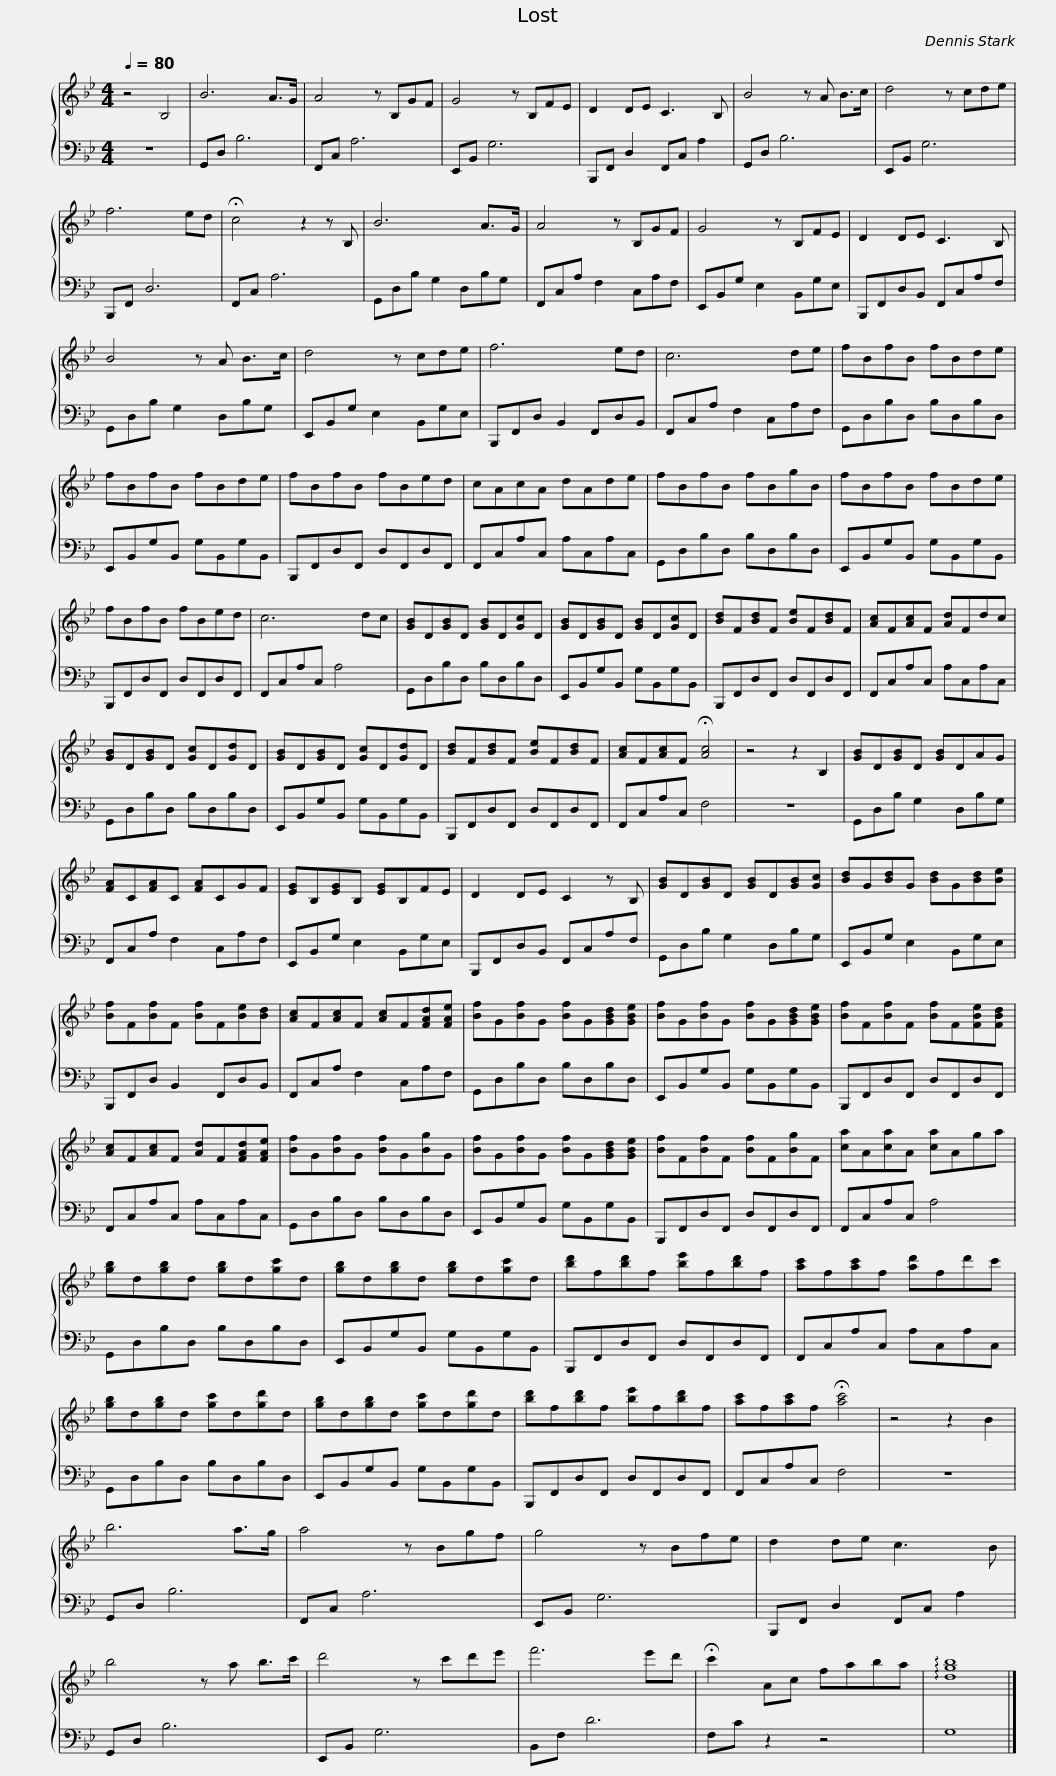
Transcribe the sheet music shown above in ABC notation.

X:1
%%score { 1 | 2 }
L:1/8
Q:1/4=80
M:4/4
I:linebreak $
K:Bb
V:1 treble
V:2 bass
V:1
 z4 B,4 | B6 A>G | A4 z B,GF | G4 z B,FE | D2 DE C3 B, | %5
 B4 z A B>c |$ d4 z cde | f6 ed | !fermata!c4 z2 z B, | B6 A>G | %10
 A4 z B,GF | G4 z B,FE |$ D2 DE C3 B, | B4 z A B>c | d4 z cde | %15
 f6 ed | c6 de |$ fBfB fBde | fBfB fBde | fBfB fBed | %20
 cAcA dAde | fBfB fBgB |$ fBfB fBde | fBfB fBed | c6 dc | %25
 [GB]D[GB]D [GB]D[Gc]D | [GB]D[GB]D [GB]D[Gc]D |$ [Bd]F[Bd]F [Be]F[Bd]F | [Ac]F[Ac]F [Ad]Fdc | [GB]D[GB]D [Gc]D[Gd]D | %30
 [GB]D[GB]D [Gc]D[Gd]D | [Bd]F[Bd]F [Be]F[Bd]F |$ [Ac]F[Ac]F !fermata![Ac]4 | z4 z2 B,2 | [GB]D[GB]D [GB]DAG | %35
 [FA]C[FA]C [FA]CGF | [EG]B,[EG]B, [EG]B,FE | D2 DE C2 z B, |$ [GB]D[GB]D [GB]D[GB][Gc] | [Bd]G[Bd]G [Bd]G[Bd][Be] | %40
 [Bf]F[Bf]F [Bf]F[Be][Bd] | [Ac]F[Ac]F [Ac]F[FAd][FAe] | [Bf]G[Bf]G [Bf]G[GBd][GBe] |$ [Bf]G[Bf]G [Bf]G[GBd][GBe] | [Bf]F[Bf]F [Bf]F[FBe][FBd] | %45
 [Ac]F[Ac]F [Ad]F[FAd][FAe] | [Bf]G[Bf]G [Bf]G[Bg]G | [Bf]G[Bf]G [Bf]G[GBd][GBe] |$ [Bf]F[Bf]F [Bf]F[Bg]F | [ca]A[ca]A [ca]Aga | %50
 [gb]d[gb]d [gb]d[gc']d | [gb]d[gb]d [gb]d[gc']d | [bd']f[bd']f [be']f[bd']f |$ [ac']f[ac']f [ad']fd'c' | [gb]d[gb]d [gc']d[gd']d | %55
 [gb]d[gb]d [gc']d[gd']d | [bd']f[bd']f [be']f[bd']f | [ac']f[ac']f !fermata![ac']4 | z4 z2 B2 |$ b6 a>g | %60
 a4 z Bgf | g4 z Bfe | d2 de c3 B | b4 z a b>c' |$ d'4 z c'd'e' | %65
 f'6 e'd' | !fermata!c'2 Ac faba | !arpeggio![dgb]8 |] %68
V:2
 z8 | G,,D, B,6 | F,,C, A,6 | E,,B,, G,6 | B,,,F,, D,2 F,,C, A,2 | %5
 G,,D, B,6 |$ E,,B,, G,6 | B,,,F,, D,6 | F,,C, A,6 | G,,D,B, G,2 D,B,G, | %10
 F,,C,A, F,2 C,A,F, | E,,B,,G, E,2 B,,G,E, |$ B,,,F,,D,B,, F,,C,A,F, | G,,D,B, G,2 D,B,G, | E,,B,,G, E,2 B,,G,E, | %15
 B,,,F,,D, B,,2 F,,D,B,, | F,,C,A, F,2 C,A,F, |$ G,,D,B,D, B,D,B,D, | E,,B,,G,B,, G,B,,G,B,, | B,,,F,,D,F,, D,F,,D,F,, | %20
 F,,C,A,C, A,C,A,C, | G,,D,B,D, B,D,B,D, |$ E,,B,,G,B,, G,B,,G,B,, | B,,,F,,D,F,, D,F,,D,F,, | F,,C,A,C, A,4 | %25
 G,,D,B,D, B,D,B,D, | E,,B,,G,B,, G,B,,G,B,, |$ B,,,F,,D,F,, D,F,,D,F,, | F,,C,A,C, A,C,A,C, | G,,D,B,D, B,D,B,D, | %30
 E,,B,,G,B,, G,B,,G,B,, | B,,,F,,D,F,, D,F,,D,F,, |$ F,,C,A,C, F,4 | z8 | G,,D,B, G,2 D,B,G, | %35
 F,,C,A, F,2 C,A,F, | E,,B,,G, E,2 B,,G,E, | B,,,F,,D,B,, F,,C,A,F, |$ G,,D,B, G,2 D,B,G, | E,,B,,G, E,2 B,,G,E, | %40
 B,,,F,,D, B,,2 F,,D,B,, | F,,C,A, F,2 C,A,F, | G,,D,B,D, B,D,B,D, |$ E,,B,,G,B,, G,B,,G,B,, | B,,,F,,D,F,, D,F,,D,F,, | %45
 F,,C,A,C, A,C,A,C, | G,,D,B,D, B,D,B,D, | E,,B,,G,B,, G,B,,G,B,, |$ B,,,F,,D,F,, D,F,,D,F,, | F,,C,A,C, A,4 | %50
 G,,D,B,D, B,D,B,D, | E,,B,,G,B,, G,B,,G,B,, | B,,,F,,D,F,, D,F,,D,F,, |$ F,,C,A,C, A,C,A,C, | G,,D,B,D, B,D,B,D, | %55
 E,,B,,G,B,, G,B,,G,B,, | B,,,F,,D,F,, D,F,,D,F,, | F,,C,A,C, F,4 | z8 |$ G,,D, B,6 | %60
 F,,C, A,6 | E,,B,, G,6 | B,,,F,, D,2 F,,C, A,2 | G,,D, B,6 |$ E,,B,, G,6 | %65
 B,,F, D6 | F,C z2 z4 | G,8 |] %68
